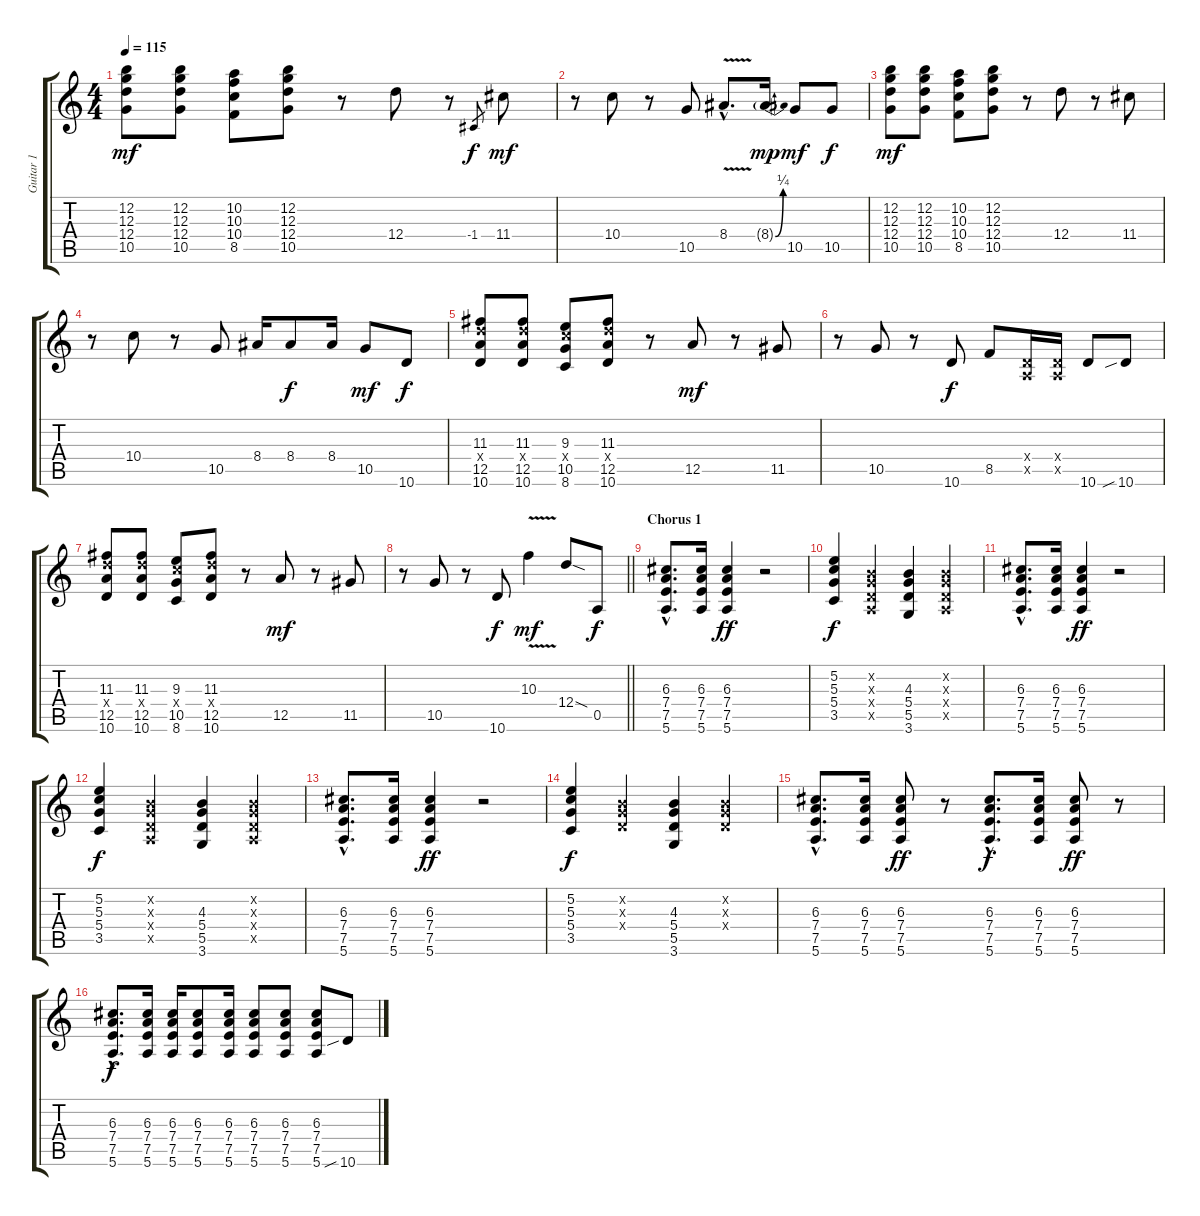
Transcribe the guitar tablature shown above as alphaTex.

\track ("Guitar 1" "Guitar 1") {instrument overdrivenguitar}
\staff {score tabs}
\tuning (E4 B3 G3 D3 A2 E2) {hide}
\ts (4 4)
\tempo 115
\clef g2
\ks c
(12.2 12.3 12.4 10.5).8{dy mf} (12.2 12.3 12.4 10.5).8 (10.2 10.3 10.4 8.5).8 (12.2 12.3 12.4 10.5).8 r.8 12.4.8 r.8 -1.4.8{gr dy f} 11.4.8{dy mf} |
r.8 10.4.8 r.8 10.5.8 8.4{v hac}.8{d} 8.4{be (bend 0 0 60 1) g}.16{dy mp} 10.5.8{dy mf} 10.5.8{dy f} |
(12.2 12.3 12.4 10.5).8{dy mf} (12.2 12.3 12.4 10.5).8 (10.2 10.3 10.4 8.5).8 (12.2 12.3 12.4 10.5).8 r.8 12.4.8 r.8 11.4.8 |
r.8 10.4.8 r.8 10.5.8 8.4.16 8.4.8{dy f} 8.4.16 10.5.8{dy mf} 10.6.8{dy f} |
(11.3 12.4{x} 12.5 10.6).8 (11.3 12.4{x} 12.5 10.6).8 (9.3 10.4{x} 10.5 8.6).8 (11.3 12.4{x} 12.5 10.6).8 r.8 12.5.8{dy mf} r.8 11.5.8 |
r.8 10.5.8 r.8 10.6.8{dy f} 8.5.8 (0.4{x} 0.5{x}).16 (0.4{x} 0.5{x}).16 10.6.8 10.6{sib}.8 |
(11.3 12.4{x} 12.5 10.6).8 (11.3 12.4{x} 12.5 10.6).8 (9.3 10.4{x} 10.5 8.6).8 (11.3 12.4{x} 12.5 10.6).8 r.8 12.5.8{dy mf} r.8 11.5.8 |
\barLineRight lightlight
r.8 10.5.8 r.8 10.6.8{dy f} 10.3{v}.4{dy mf} 12.4{sod}.8 0.5.8{dy f} |
\section ("" "Chorus 1")
(6.3{hac} 7.4{hac} 7.5{hac} 5.6{hac}).8{d} (6.3 7.4 7.5 5.6).16 (6.3 7.4 7.5 5.6).4{dy ff} r.2 |
(5.2 5.3 5.4 3.5).4{dy f} (0.2{x} 0.3{x} 0.4{x} 0.5{x}).4 (4.3 5.4 5.5 3.6).4 (0.2{x} 0.3{x} 0.4{x} 0.5{x}).4 |
(6.3{hac} 7.4{hac} 7.5{hac} 5.6{hac}).8{d} (6.3 7.4 7.5 5.6).16 (6.3 7.4 7.5 5.6).4{dy ff} r.2 |
(5.2 5.3 5.4 3.5).4{dy f} (0.2{x} 0.3{x} 0.4{x} 0.5{x}).4 (4.3 5.4 5.5 3.6).4 (0.2{x} 0.3{x} 0.4{x} 0.5{x}).4 |
(6.3{hac} 7.4{hac} 7.5{hac} 5.6{hac}).8{d} (6.3 7.4 7.5 5.6).16 (6.3 7.4 7.5 5.6).4{dy ff} r.2 |
(5.2 5.3 5.4 3.5).4{dy f} (0.2{x} 0.3{x} 0.4{x}).4 (4.3 5.4 5.5 3.6).4 (0.2{x} 0.3{x} 0.4{x}).4 |
(6.3{hac} 7.4{hac} 7.5{hac} 5.6{hac}).8{d} (6.3 7.4 7.5 5.6).16 (6.3 7.4 7.5 5.6).8{dy ff} r.8 (6.3{hac} 7.4{hac} 7.5{hac} 5.6{hac}).8{d dy f} (6.3 7.4 7.5 5.6).16 (6.3 7.4 7.5 5.6).8{dy ff} r.8 |
(6.3{hac} 7.4{hac} 7.5{hac} 5.6{hac}).8{d dy f} (6.3 7.4 7.5 5.6).16 (6.3 7.4 7.5 5.6).16 (6.3 7.4 7.5 5.6).8 (6.3 7.4 7.5 5.6).16 (6.3 7.4 7.5 5.6).8 (6.3 7.4 7.5 5.6).8 (6.3 7.4 7.5 5.6).8 10.6{sib}.8
